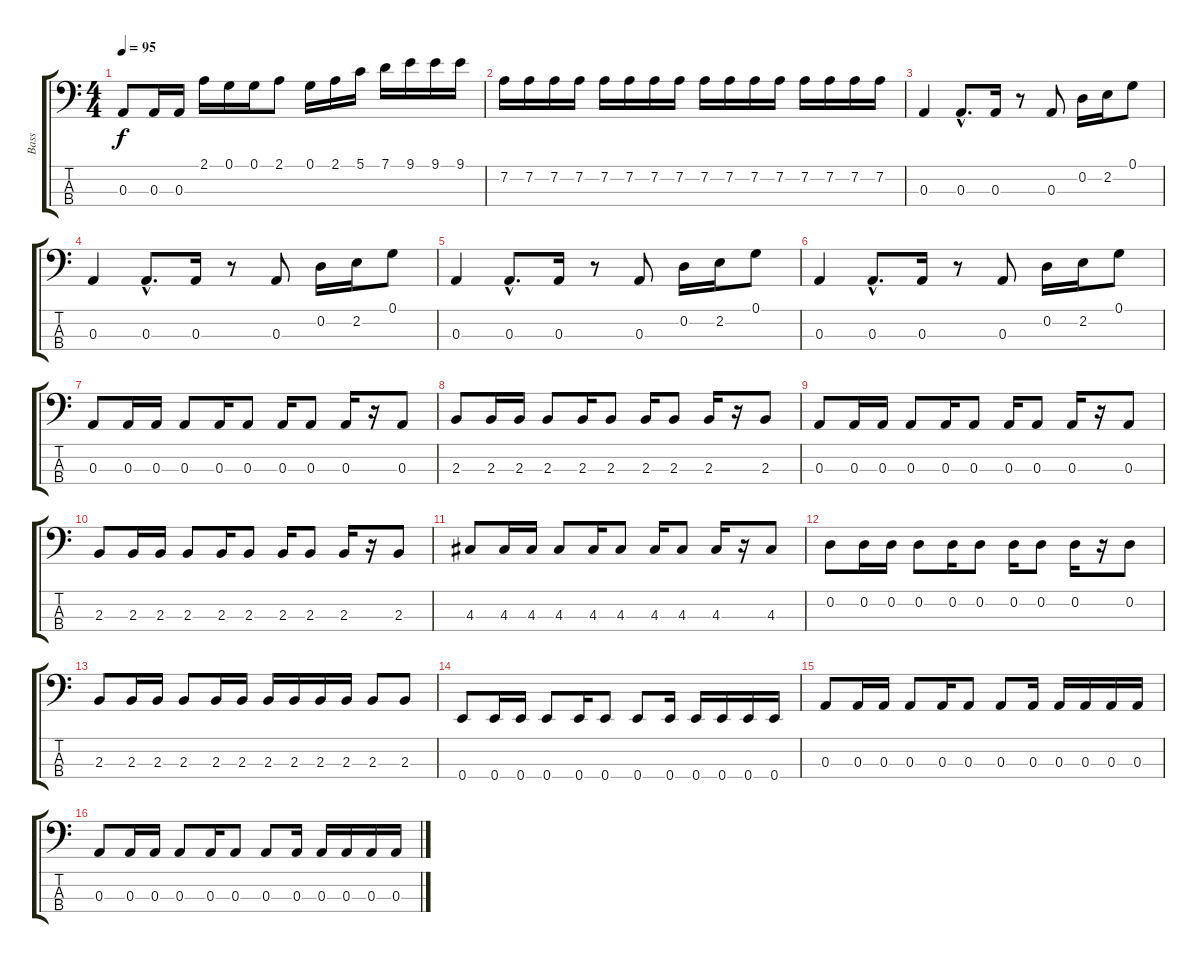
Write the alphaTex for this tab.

\track ("Bass" "Bass") {instrument electricbassfinger}
\staff {score tabs}
\tuning (G2 D2 A1 E1) {hide}
\ts (4 4)
\tempo 95
\clef f4
\ks c
0.3.8{dy f} 0.3.16 0.3.16 2.1.16 0.1.16 0.1.16 2.1.8 0.1.16 2.1.16 5.1.16 7.1.16 9.1.16 9.1.16 9.1.16 |
7.2.16 7.2.16 7.2.16 7.2.16 7.2.16 7.2.16 7.2.16 7.2.16 7.2.16 7.2.16 7.2.16 7.2.16 7.2.16 7.2.16 7.2.16 7.2.16 |
0.3.4 0.3{hac}.8{d} 0.3.16 r.8 0.3.8 0.2.16 2.2.16 0.1.8 |
0.3.4 0.3{hac}.8{d} 0.3.16 r.8 0.3.8 0.2.16 2.2.16 0.1.8 |
0.3.4 0.3{hac}.8{d} 0.3.16 r.8 0.3.8 0.2.16 2.2.16 0.1.8 |
0.3.4 0.3{hac}.8{d} 0.3.16 r.8 0.3.8 0.2.16 2.2.16 0.1.8 |
0.3.8 0.3.16 0.3.16 0.3.8 0.3.16 0.3.8 0.3.16 0.3.8 0.3.16 r.16 0.3.8 |
2.3.8 2.3.16 2.3.16 2.3.8 2.3.16 2.3.8 2.3.16 2.3.8 2.3.16 r.16 2.3.8 |
0.3.8 0.3.16 0.3.16 0.3.8 0.3.16 0.3.8 0.3.16 0.3.8 0.3.16 r.16 0.3.8 |
2.3.8 2.3.16 2.3.16 2.3.8 2.3.16 2.3.8 2.3.16 2.3.8 2.3.16 r.16 2.3.8 |
4.3.8 4.3.16 4.3.16 4.3.8 4.3.16 4.3.8 4.3.16 4.3.8 4.3.16 r.16 4.3.8 |
0.2.8 0.2.16 0.2.16 0.2.8 0.2.16 0.2.8 0.2.16 0.2.8 0.2.16 r.16 0.2.8 |
2.3.8 2.3.16 2.3.16 2.3.8 2.3.16 2.3.16 2.3.16 2.3.16 2.3.16 2.3.16 2.3.8 2.3.8 |
0.4.8 0.4.16 0.4.16 0.4.8 0.4.16 0.4.8 0.4.8 0.4.16 0.4.16 0.4.16 0.4.16 0.4.16 |
0.3.8 0.3.16 0.3.16 0.3.8 0.3.16 0.3.8 0.3.8 0.3.16 0.3.16 0.3.16 0.3.16 0.3.16 |
0.3.8 0.3.16 0.3.16 0.3.8 0.3.16 0.3.8 0.3.8 0.3.16 0.3.16 0.3.16 0.3.16 0.3.16
